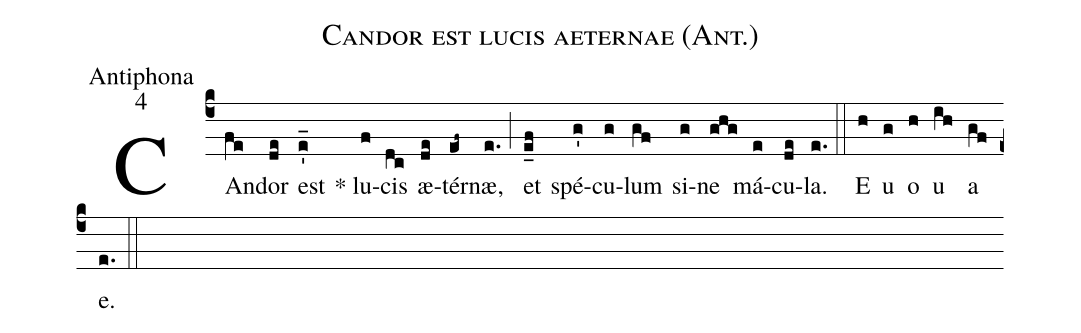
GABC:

name:Candor est lucis aeternae (Ant.);
office-part:Antiphona;
mode:4;
%%
(c4)CAn(fe)dor(de) est(e'_) * lu(f)cis(dc) æ(de)tér(ef~)næ,(e.) (;)et(e_f) spé(g')cu(g)lum(gf) si(g)ne(ghg) má(e)cu(de)la.(e.) (::)E(h) u(g) o(h) u(ih) a(gf) e.(e.) (::) (                         )
